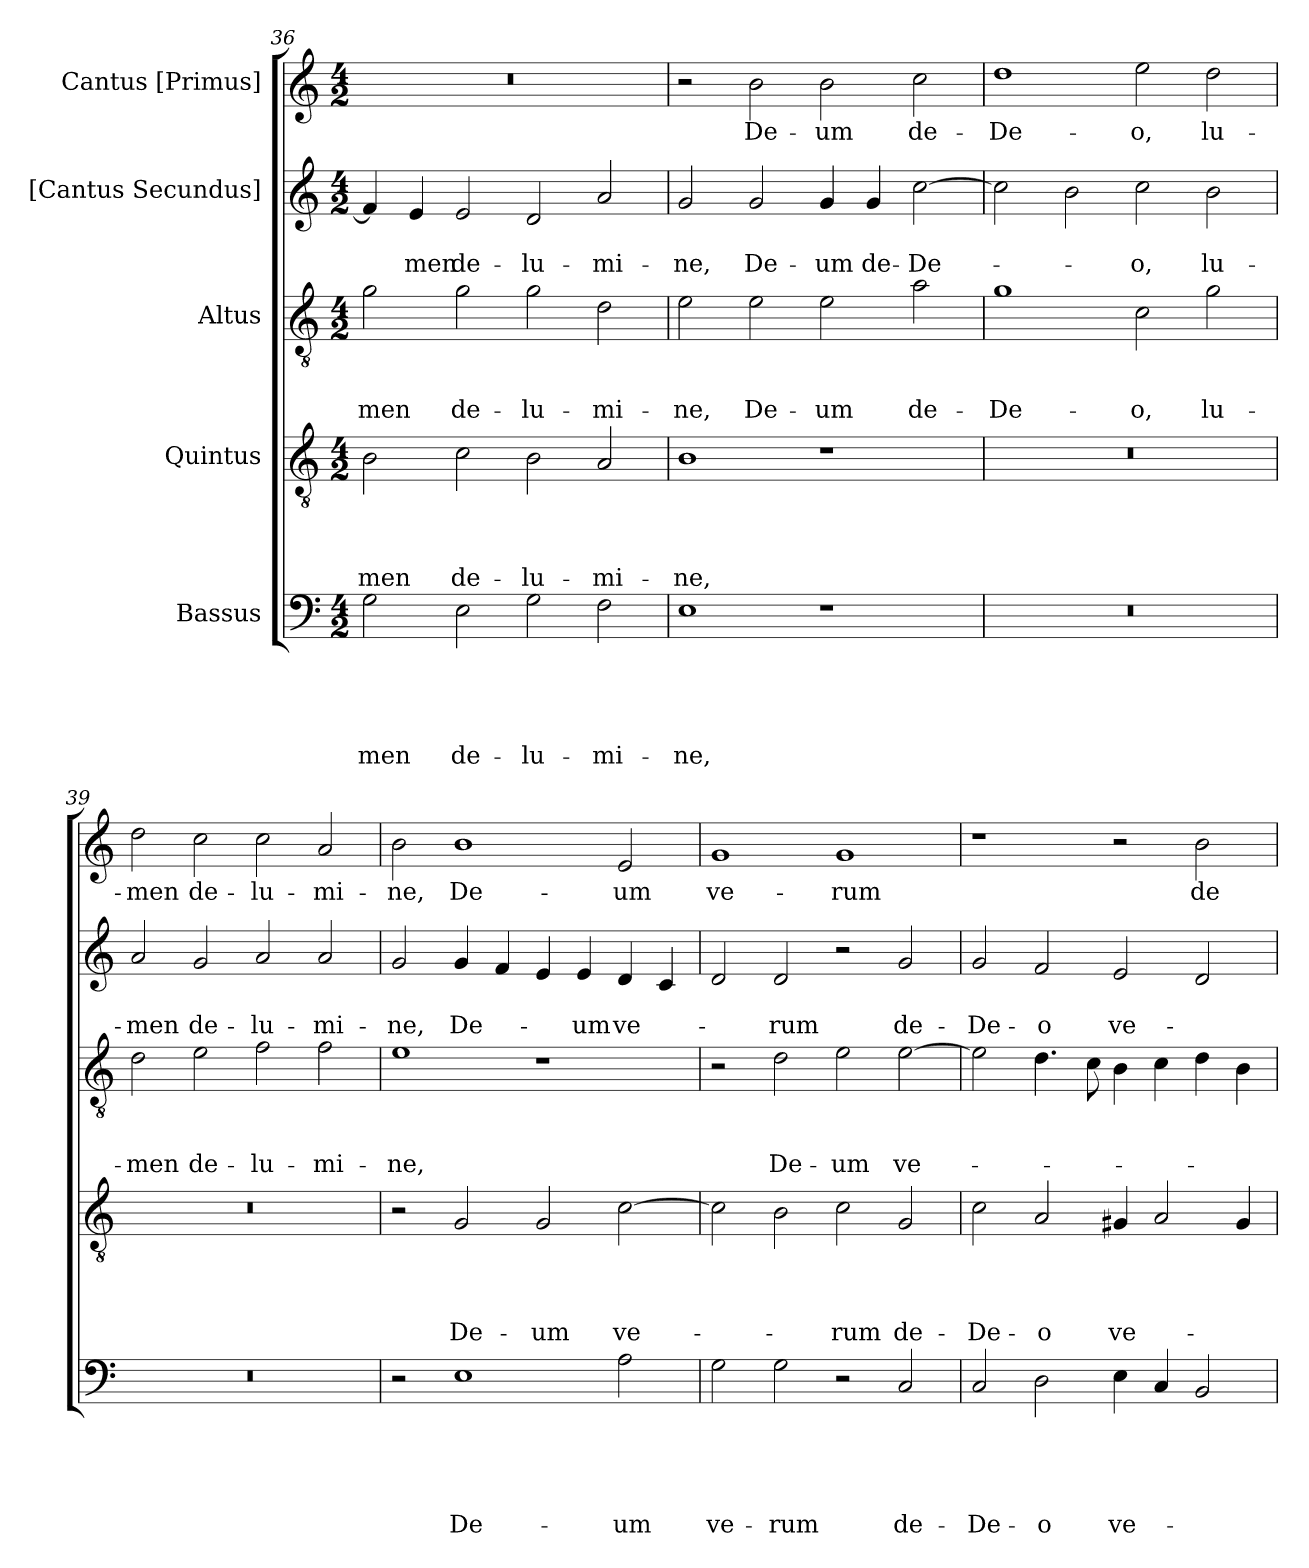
**kern	**text	**text	**text	**text	**text	**kern	**text	**text	**text	**text	**kern	**text	**text	**text	**kern	**text	**text	**kern	**text
*part5	*part5	*part5	*part5	*part5	*part5	*part4	*part4	*part4	*part4	*part4	*part3	*part3	*part3	*part3	*part2	*part2	*part2	*part1	*part1
*staff5	*staff5	*staff5	*staff5	*staff5	*staff5	*staff4	*staff4	*staff4	*staff4	*staff4	*staff3	*staff3	*staff3	*staff3	*staff2	*staff2	*staff2	*staff1	*staff1
*I"Bassus	*	*	*	*	*	*I"Quintus	*	*	*	*	*I"Altus	*	*	*	*I"[Cantus Secundus]	*	*	*I"Cantus [Primus]	*
*clefF4	*	*	*	*	*	*clefGv2	*	*	*	*	*clefGv2	*	*	*	*clefG2	*	*	*clefG2	*
*k[]	*	*	*	*	*	*k[]	*	*	*	*	*k[]	*	*	*	*k[]	*	*	*k[]	*
*M4/2	*	*	*	*	*	*M4/2	*	*	*	*	*M4/2	*	*	*	*M4/2	*	*	*M4/2	*
=36	=36	=36	=36	=36	=36	=36	=36	=36	=36	=36	=36	=36	=36	=36	=36	=36	=36	=36	=36
2G\	.	.	.	.	-men	2B\	.	.	.	-men	2g\	.	.	-men	4f/]	.	.	0r	.
.	.	.	.	.	.	.	.	.	.	.	.	.	.	.	4e/	.	-men	.	.
2E\	.	.	.	.	de-	2c\	.	.	.	de-	2g\	.	.	de-	2e/	.	de-	.	.
2G\	.	.	.	.	lu-	2B\	.	.	.	lu-	2g\	.	.	lu-	2d/	.	lu-	.	.
2F\	.	.	.	.	-mi-	2A/	.	.	.	-mi-	2d\	.	.	-mi-	2a/	.	-mi-	.	.
=37	=37	=37	=37	=37	=37	=37	=37	=37	=37	=37	=37	=37	=37	=37	=37	=37	=37	=37	=37
1E\	.	.	.	.	-ne,	1B\	.	.	.	-ne,	2e\	.	.	-ne,	2g/	.	-ne,	2r	.
.	.	.	.	.	.	.	.	.	.	.	2e\	.	.	De-	2g/	.	De-	2b\	De-
1r	.	.	.	.	.	1r	.	.	.	.	2e\	.	.	-um	4g/	.	-um	2b\	-um
.	.	.	.	.	.	.	.	.	.	.	.	.	.	.	4g/	.	de-	.	.
.	.	.	.	.	.	.	.	.	.	.	2a\	.	.	de-	[2cc\	.	De-	2cc\	de-
=38	=38	=38	=38	=38	=38	=38	=38	=38	=38	=38	=38	=38	=38	=38	=38	=38	=38	=38	=38
0r	.	.	.	.	.	0r	.	.	.	.	1g\	.	.	De-	2cc\]	.	.	1dd\	De-
.	.	.	.	.	.	.	.	.	.	.	.	.	.	.	2b\	.	.	.	.
.	.	.	.	.	.	.	.	.	.	.	2c\	.	.	-o,	2cc\	.	-o,	2ee\	-o,
.	.	.	.	.	.	.	.	.	.	.	2g\	.	.	lu-	2b\	.	lu-	2dd\	lu-
=39	=39	=39	=39	=39	=39	=39	=39	=39	=39	=39	=39	=39	=39	=39	=39	=39	=39	=39	=39
0r	.	.	.	.	.	0r	.	.	.	.	2d\	.	.	-men	2a/	.	-men	2dd\	-men
.	.	.	.	.	.	.	.	.	.	.	2e\	.	.	de-	2g/	.	de-	2cc\	de-
.	.	.	.	.	.	.	.	.	.	.	2f\	.	.	lu-	2a/	.	lu-	2cc\	lu-
.	.	.	.	.	.	.	.	.	.	.	2f\	.	.	-mi-	2a/	.	-mi-	2a/	-mi-
=40	=40	=40	=40	=40	=40	=40	=40	=40	=40	=40	=40	=40	=40	=40	=40	=40	=40	=40	=40
2r	.	.	.	.	.	2r	.	.	.	.	1e\	.	.	-ne,	2g/	.	-ne,	2b\	-ne,
1E\	.	.	.	.	De-	2G/	.	.	.	De-	.	.	.	.	4g/	.	De-	1b\	De-
.	.	.	.	.	.	.	.	.	.	.	.	.	.	.	4f/	.	.	.	.
.	.	.	.	.	.	2G/	.	.	.	-um	1r	.	.	.	4e/	.	.	.	.
.	.	.	.	.	.	.	.	.	.	.	.	.	.	.	4e/	.	-um	.	.
2A\	.	.	.	.	-um	[2c\	.	.	.	ve-	.	.	.	.	4d/	.	ve-	2e/	-um
.	.	.	.	.	.	.	.	.	.	.	.	.	.	.	4c/	.	.	.	.
=41	=41	=41	=41	=41	=41	=41	=41	=41	=41	=41	=41	=41	=41	=41	=41	=41	=41	=41	=41
2G\	.	.	.	.	ve-	2c\]	.	.	.	.	2r	.	.	.	2d/	.	.	1g/	ve-
2G\	.	.	.	.	-rum	2B\	.	.	.	.	2d\	.	.	De-	2d/	.	-rum	.	.
2r	.	.	.	.	.	2c\	.	.	.	-rum	2e\	.	.	-um	2r	.	.	1g/	-rum
2C/	.	.	.	.	de-	2G/	.	.	.	de-	[2e\	.	.	ve-	2g/	.	de-	.	.
=42	=42	=42	=42	=42	=42	=42	=42	=42	=42	=42	=42	=42	=42	=42	=42	=42	=42	=42	=42
2C/	.	.	.	.	De-	2c\	.	.	.	De-	2e\]	.	.	.	2g/	.	De-	1r	.
2D\	.	.	.	.	-o	2A/	.	.	.	-o	4.d\	.	.	.	2f/	.	-o	.	.
.	.	.	.	.	.	.	.	.	.	.	8c\	.	.	.	.	.	.	.	.
4E\	.	.	.	.	ve-	4G#X/	.	.	.	ve-	4B\	.	.	.	2e/	.	ve-	2r	.
4C/	.	.	.	.	.	2A/	.	.	.	.	4c\	.	.	.	.	.	.	.	.
2BB/	.	.	.	.	.	.	.	.	.	.	4d\	.	.	.	2d/	.	.	2b\	de-
.	.	.	.	.	.	4G#/	.	.	.	.	4B\	.	.	.	.	.	.	.	.
=	=	=	=	=	=	=	=	=	=	=	=	=	=	=	=	=	=	=	=
*-	*-	*-	*-	*-	*-	*-	*-	*-	*-	*-	*-	*-	*-	*-	*-	*-	*-	*-	*-
